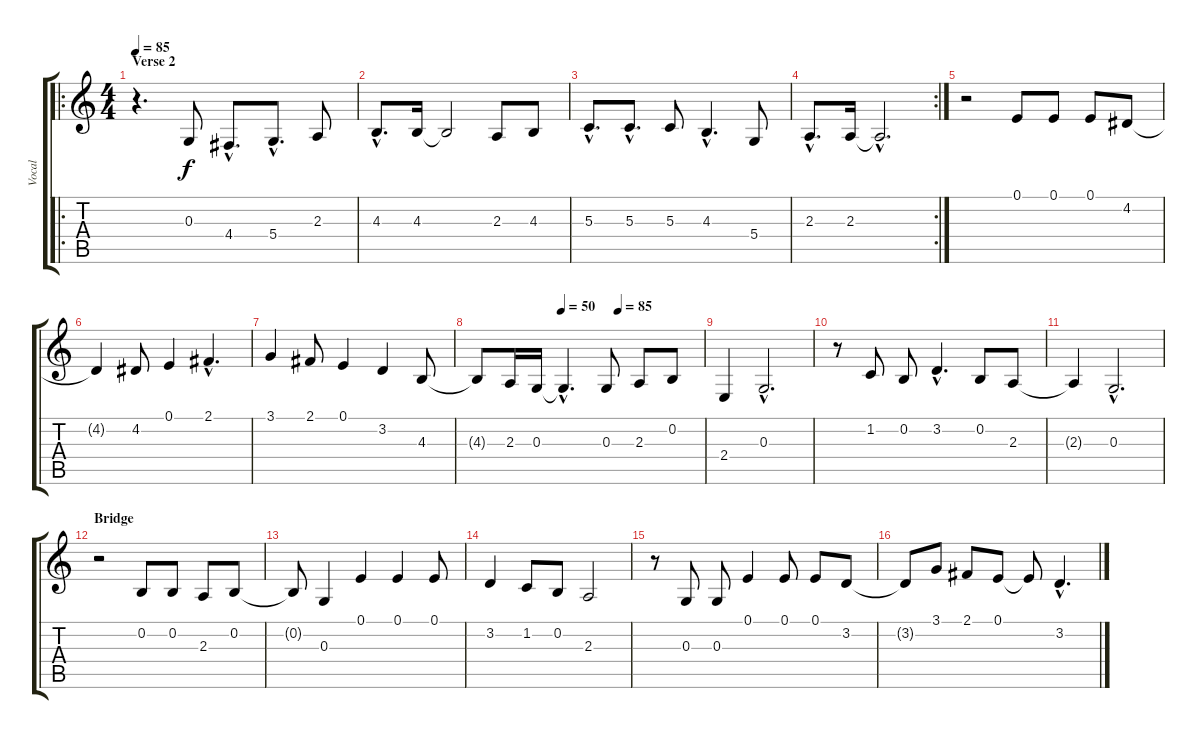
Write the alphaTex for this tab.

\track ("Vocal" "Vocal") {instrument piccolo}
\staff {score tabs}
\tuning (E4 B3 G3 D3 A2 E2) {hide}
\ro
\ts (4 4)
\section ("" "Verse 2")
\tempo 85
\clef g2
\ks c
r.4{d dy f} 0.3.8 4.4{hac}.8{d} 5.4{hac}.8{d} 2.3.8 |
4.3{hac}.8{d} 4.3.16 4.3{t}.2 2.3.8 4.3.8 |
5.3{hac}.8{d} 5.3{hac}.8{d} 5.3.8 4.3{hac}.4{d} 5.4.8 |
\rc 2
2.3{hac}.8{d} 2.3.16 2.3{hac t}.2{d} |
r.2 0.1.8 0.1.8 0.1.8 4.2.8 |
4.2{t}.4 4.2.8 0.1.4 2.1{hac}.4{d} |
3.1.4 2.1.8 0.1.4 3.2.4 4.3.8 |
\tempo (50 0.375)
\tempo (85 0.625)
4.3{t}.8 2.3.16 0.3.16 0.3{hac t}.4{d} 0.3.8 2.3.8 0.2.8 |
2.4.4 0.3{hac}.2{d} |
r.8 1.2.8 0.2.8 3.2{hac}.4{d} 0.2.8 2.3.8 |
2.3{t}.4 0.3{hac}.2{d} |
\section ("" "Bridge")
r.2 0.2.8 0.2.8 2.3.8 0.2.8 |
0.2{t}.8 0.3.4 0.1.4 0.1.4 0.1.8 |
3.2.4 1.2.8 0.2.8 2.3.2 |
r.8 0.3.8 0.3.8 0.1.4 0.1.8 0.1.8 3.2.8 |
3.2{t}.8 3.1.8 2.1.8 0.1.8 0.1{t}.8 3.2{hac}.4{d}
